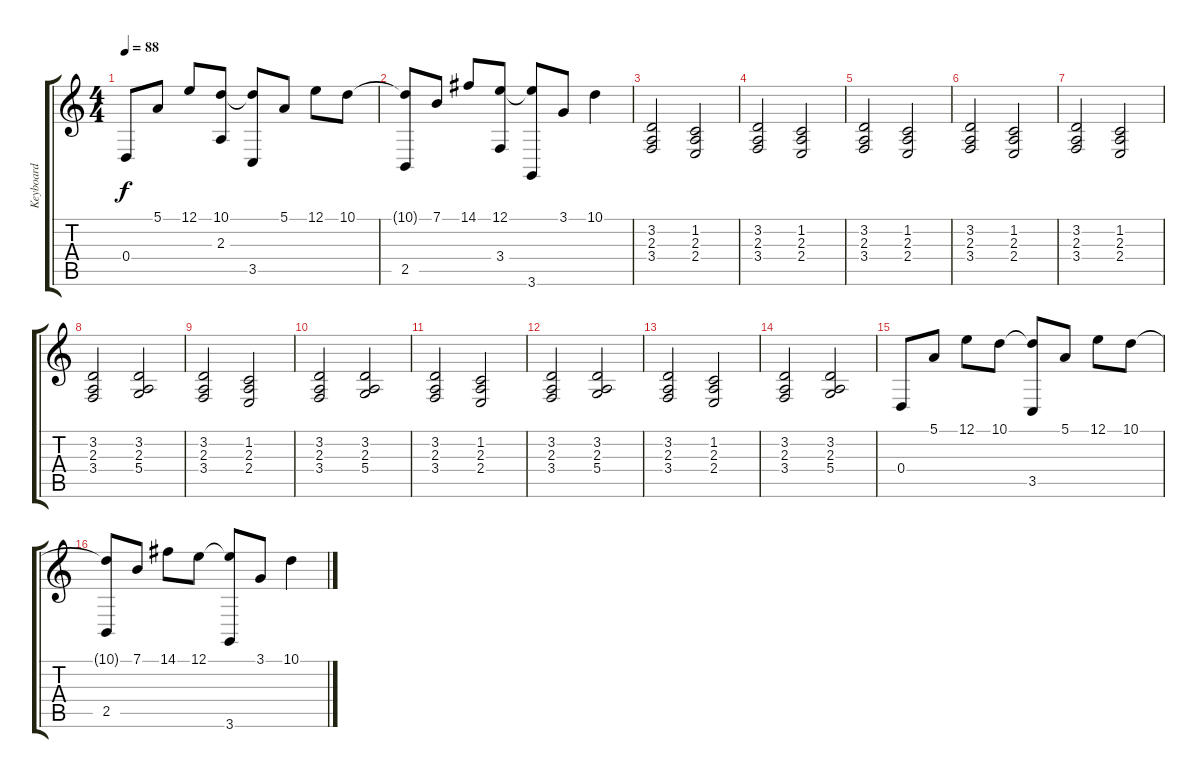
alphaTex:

\track ("Keyboard" "Keyboard") {instrument acousticgrandpiano}
\staff {score tabs}
\tuning (E4 B3 G3 D3 A2 E2) {hide}
\ts (4 4)
\tempo 88
\clef g2
\ks c
0.4.8{dy f} 5.1.8 12.1.8 (10.1 2.3).8 (10.1{t} 3.5).8 5.1.8 12.1.8 10.1.8 |
(10.1{t} 2.5).8 7.1.8 14.1.8 (12.1 3.4).8 (12.1{t} 3.6).8 3.1.8 10.1.4 |
(3.2 2.3 3.4).2{volume 16 instrument churchorgan} (1.2 2.3 2.4).2 |
(3.2 2.3 3.4).2 (1.2 2.3 2.4).2 |
(3.2 2.3 3.4).2 (1.2 2.3 2.4).2 |
(3.2 2.3 3.4).2 (1.2 2.3 2.4).2 |
(3.2 2.3 3.4).2 (1.2 2.3 2.4).2 |
(3.2 2.3 3.4).2 (3.2 2.3 5.4).2 |
(3.2 2.3 3.4).2 (1.2 2.3 2.4).2 |
(3.2 2.3 3.4).2 (3.2 2.3 5.4).2 |
(3.2 2.3 3.4).2 (1.2 2.3 2.4).2 |
(3.2 2.3 3.4).2 (3.2 2.3 5.4).2 |
(3.2 2.3 3.4).2 (1.2 2.3 2.4).2 |
(3.2 2.3 3.4).2 (3.2 2.3 5.4).2 |
0.4.8{volume 13 balance 11 instrument acousticgrandpiano} 5.1.8 12.1.8 10.1.8 (10.1{t} 3.5).8 5.1.8 12.1.8 10.1.8 |
(10.1{t} 2.5).8 7.1.8 14.1.8 12.1.8 (12.1{t} 3.6).8 3.1.8 10.1.4
